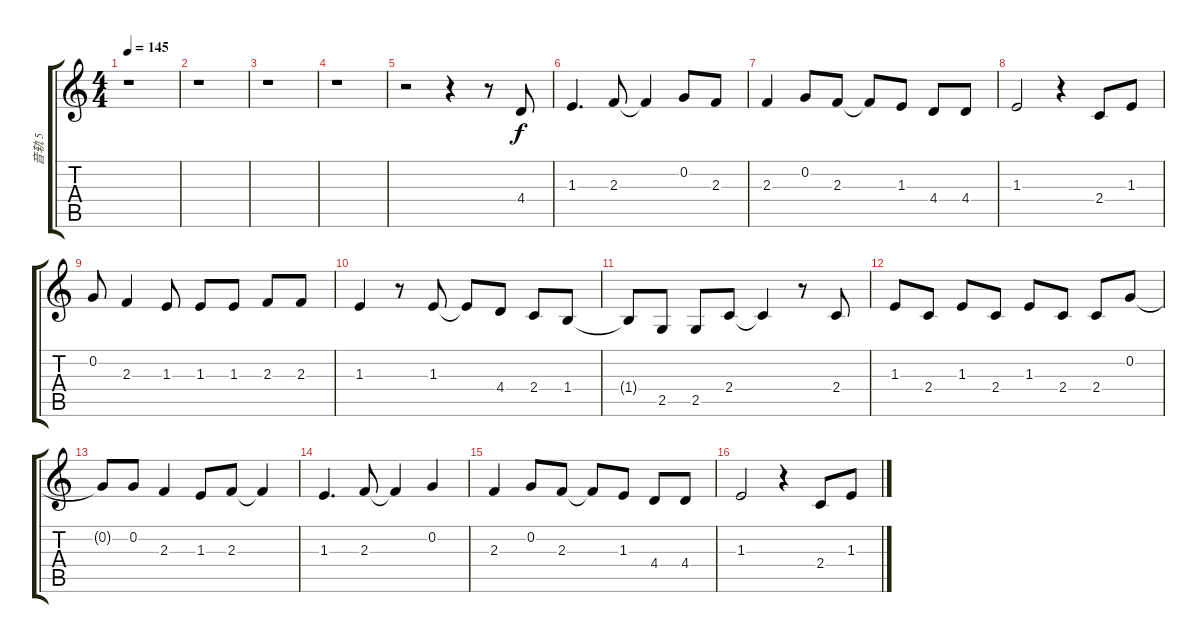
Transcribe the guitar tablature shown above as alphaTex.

\track ("音轨 5" "音轨 5") {instrument reedorgan}
\staff {score tabs}
\tuning (C5 G4 Eb4 Bb3 F3 C3) {hide}
\ts (4 4)
\tempo 145
\clef g2
\ks c
r.1{dy f} |
r.1 |
r.1 |
r.1 |
r.2 r.4 r.8 4.4.8 |
1.3.4{d} 2.3.8 2.3{t}.4 0.2.8 2.3.8 |
2.3.4 0.2.8 2.3.8 2.3{t}.8 1.3.8 4.4.8 4.4.8 |
1.3.2 r.4 2.4.8 1.3.8 |
0.2.8 2.3.4 1.3.8 1.3.8 1.3.8 2.3.8 2.3.8 |
1.3.4 r.8 1.3.8 1.3{t}.8 4.4.8 2.4.8 1.4.8 |
1.4{t}.8 2.5.8 2.5.8 2.4.8 2.4{t}.4 r.8 2.4.8 |
1.3.8 2.4.8 1.3.8 2.4.8 1.3.8 2.4.8 2.4.8 0.2.8 |
0.2{t}.8 0.2.8 2.3.4 1.3.8 2.3.8 2.3{t}.4 |
1.3.4{d} 2.3.8 2.3{t}.4 0.2.4 |
2.3.4 0.2.8 2.3.8 2.3{t}.8 1.3.8 4.4.8 4.4.8 |
1.3.2 r.4 2.4.8 1.3.8
